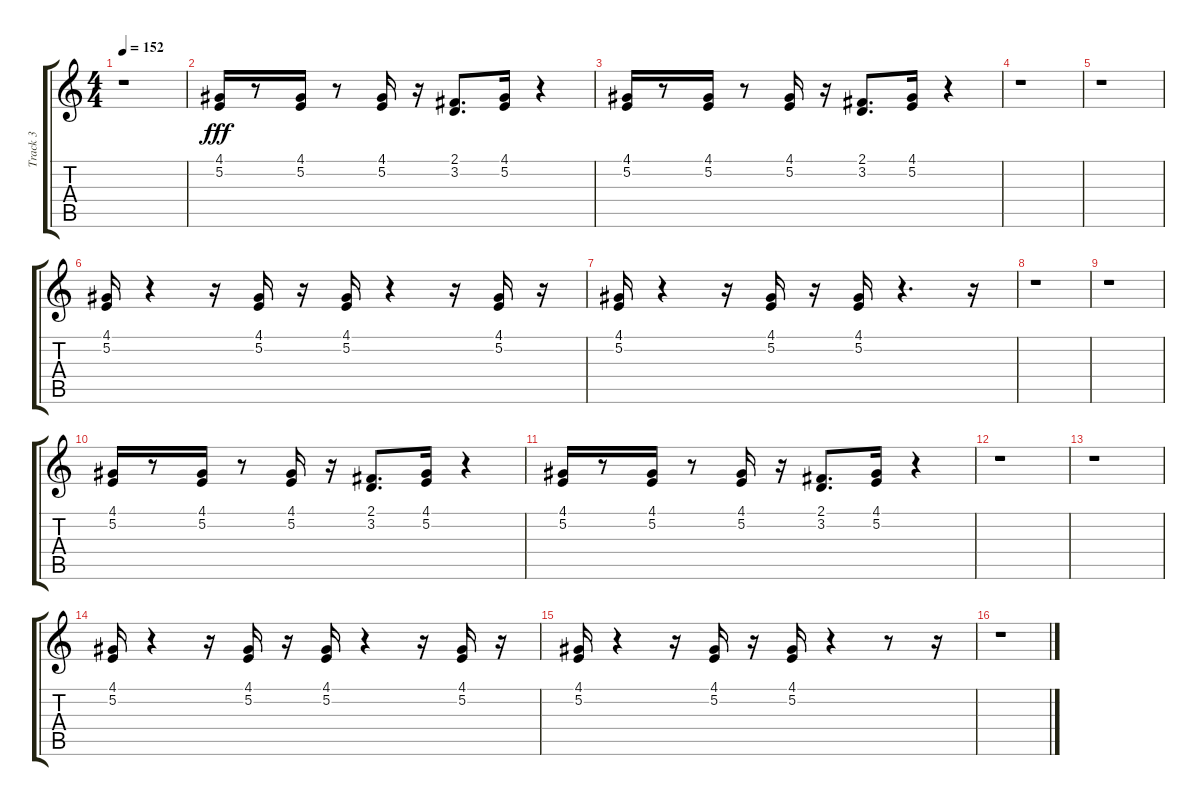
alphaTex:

\track ("Track 3" "Track 3") {instrument lead2sawtooth}
\staff {score tabs}
\tuning (E4 B3 G3 D3 A2 E2) {hide}
\ts (4 4)
\tempo 152
\clef g2
\ks c
r.1{dy fff} |
(4.1 5.2).16 r.8 (4.1 5.2).16 r.8 (4.1 5.2).16 r.16 (2.1 3.2).8{d} (4.1 5.2).16 r.4 |
(4.1 5.2).16 r.8 (4.1 5.2).16 r.8 (4.1 5.2).16 r.16 (2.1 3.2).8{d} (4.1 5.2).16 r.4 |
r.1 |
r.1 |
(4.1 5.2).16 r.4 r.16 (4.1 5.2).16 r.16 (4.1 5.2).16 r.4 r.16 (4.1 5.2).16 r.16 |
(4.1 5.2).16 r.4 r.16 (4.1 5.2).16 r.16 (4.1 5.2).16 r.4{d} r.16 |
r.1 |
r.1 |
(4.1 5.2).16 r.8 (4.1 5.2).16 r.8 (4.1 5.2).16 r.16 (2.1 3.2).8{d} (4.1 5.2).16 r.4 |
(4.1 5.2).16 r.8 (4.1 5.2).16 r.8 (4.1 5.2).16 r.16 (2.1 3.2).8{d} (4.1 5.2).16 r.4 |
r.1 |
r.1 |
(4.1 5.2).16 r.4 r.16 (4.1 5.2).16 r.16 (4.1 5.2).16 r.4 r.16 (4.1 5.2).16 r.16 |
(4.1 5.2).16 r.4 r.16 (4.1 5.2).16 r.16 (4.1 5.2).16 r.4 r.8 r.16 |
r.1
